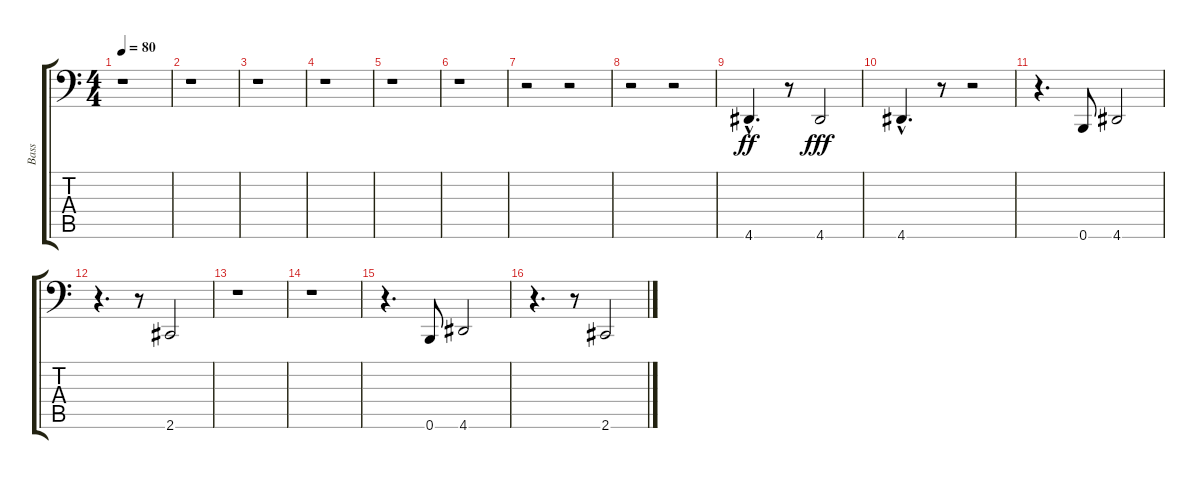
\track ("Bass" "Bass") {instrument electricbasspick}
\staff {score tabs}
\tuning (C3 G2 D2 A1 E1 B0) {hide}
\ts (4 4)
\tempo 80
\clef f4
\ks c
r.1{dy fff} |
r.1 |
r.1 |
r.1 |
r.1 |
r.1 |
r.2 r.2 |
r.2 r.2 |
4.6{hac}.4{d dy ff} r.8 4.6.2{dy fff} |
4.6{hac}.4{d} r.8 r.2 |
r.4{d} 0.6.8 4.6.2 |
r.4{d} r.8 2.6.2 |
r.1 |
r.1 |
r.4{d} 0.6.8 4.6.2 |
r.4{d} r.8 2.6.2
